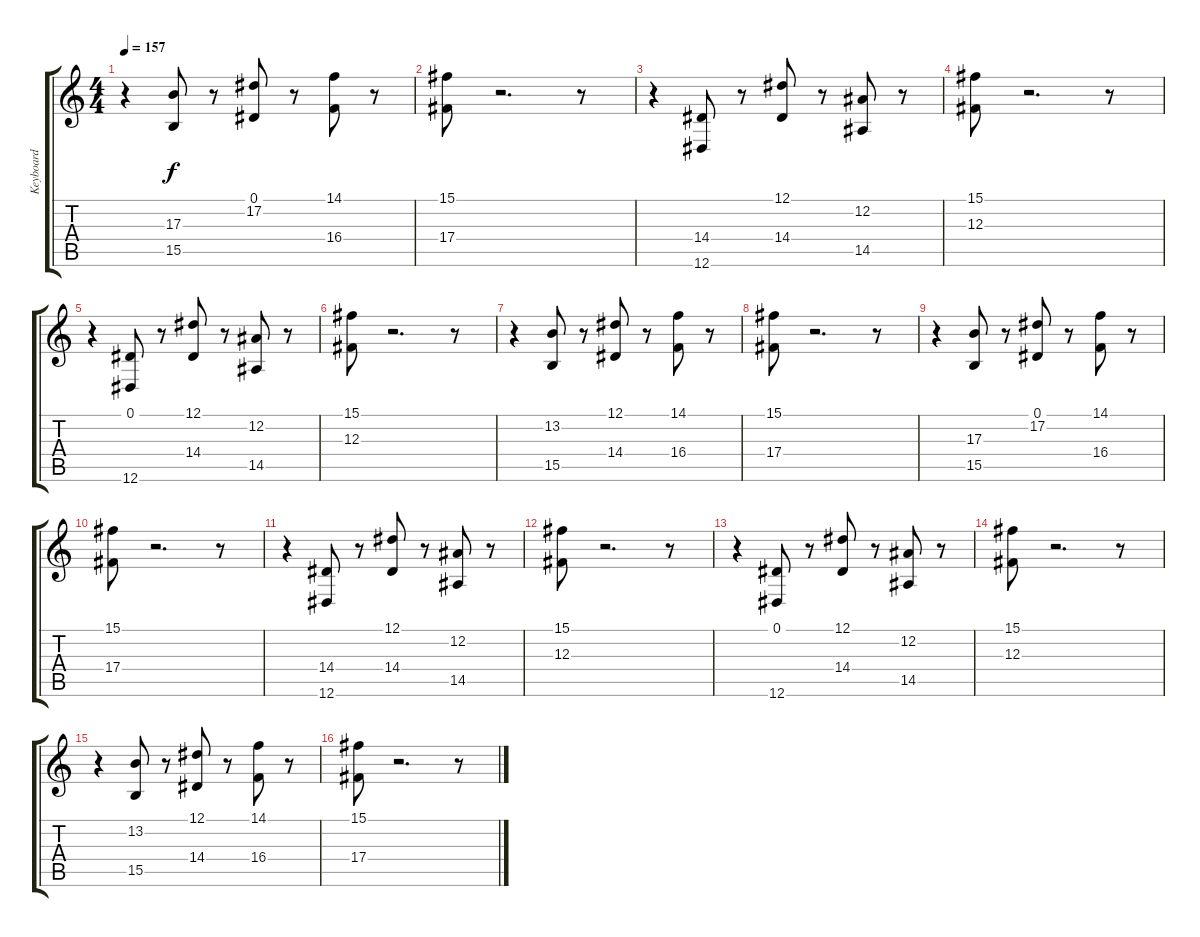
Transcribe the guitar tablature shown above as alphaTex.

\track ("Keyboard " "Keyboard ") {instrument stringensemble1}
\staff {score tabs}
\tuning (Eb4 Bb3 Gb3 Db3 Ab2 Eb2) {hide}
\ts (4 4)
\tempo 157
\clef g2
\ks c
r.4{dy f} (17.3 15.5).8 r.8 (0.1 17.2).8 r.8 (14.1 16.4).8 r.8 |
(15.1 17.4).8 r.2{d} r.8 |
r.4 (14.4 12.6).8 r.8 (12.1 14.4).8 r.8 (12.2 14.5).8 r.8 |
(15.1 12.3).8 r.2{d} r.8 |
r.4 (0.1 12.6).8 r.8 (12.1 14.4).8 r.8 (12.2 14.5).8 r.8 |
(15.1 12.3).8 r.2{d} r.8 |
r.4 (13.2 15.5).8 r.8 (12.1 14.4).8 r.8 (14.1 16.4).8 r.8 |
(15.1 17.4).8 r.2{d} r.8 |
r.4 (17.3 15.5).8 r.8 (0.1 17.2).8 r.8 (14.1 16.4).8 r.8 |
(15.1 17.4).8 r.2{d} r.8 |
r.4 (14.4 12.6).8 r.8 (12.1 14.4).8 r.8 (12.2 14.5).8 r.8 |
(15.1 12.3).8 r.2{d} r.8 |
r.4 (0.1 12.6).8 r.8 (12.1 14.4).8 r.8 (12.2 14.5).8 r.8 |
(15.1 12.3).8 r.2{d} r.8 |
r.4 (13.2 15.5).8 r.8 (12.1 14.4).8 r.8 (14.1 16.4).8 r.8 |
(15.1 17.4).8 r.2{d} r.8
